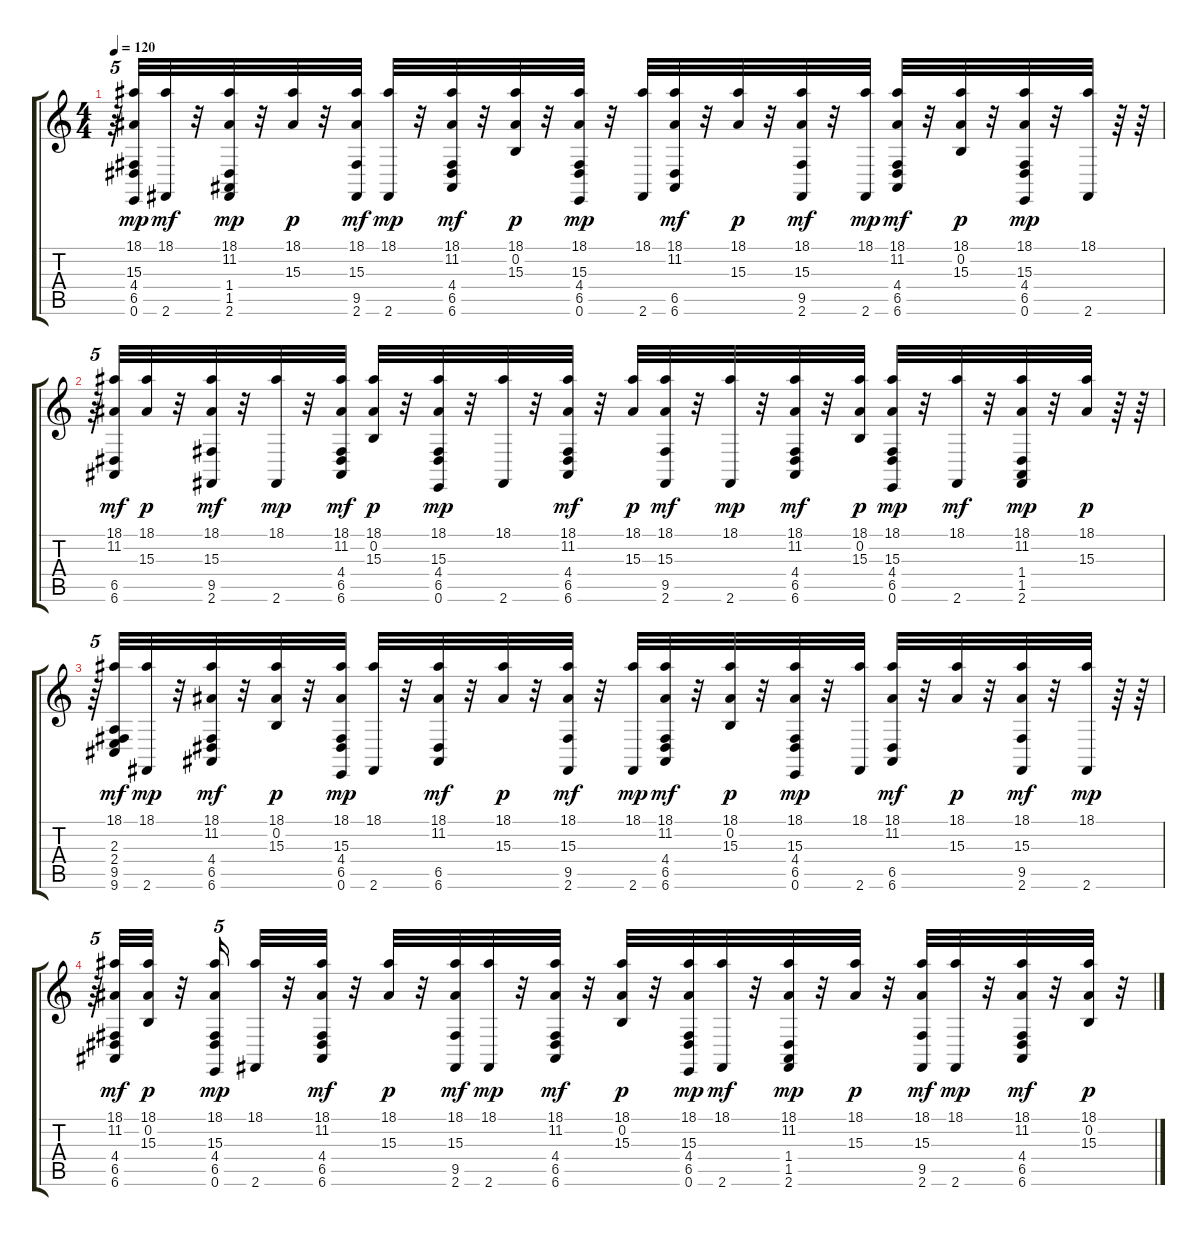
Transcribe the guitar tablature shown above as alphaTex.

\track "" {instrument drawbarorgan}
\staff {score tabs}
\tuning (E4 B3 G3 D3 A2 E2) {hide}
\ts (4 4)
\tempo 120
\clef g2
\ks c
r.64{tu (5 4) dy p} (18.1 15.3 4.4 6.5 0.6).32{dy mp} (18.1 2.6).32{dy mf} r.32 (18.1 11.2 1.4 1.5 2.6).32{dy mp} r.32 (18.1 15.3).32{dy p} r.32 (18.1 15.3 9.5 2.6).32{dy mf} (18.1 2.6).32{dy mp} r.32 (18.1 11.2 4.4 6.5 6.6).32{dy mf} r.32 (18.1 0.2 15.3).32{dy p} r.32 (18.1 15.3 4.4 6.5 0.6).32{dy mp} r.32 (18.1 2.6).32 (18.1 11.2 6.5 6.6).32{dy mf} r.32 (18.1 15.3).32{dy p} r.32 (18.1 15.3 9.5 2.6).32{dy mf} r.32 (18.1 2.6).32{dy mp} (18.1 11.2 4.4 6.5 6.6).32{dy mf} r.32 (18.1 0.2 15.3).32{dy p} r.32 (18.1 15.3 4.4 6.5 0.6).32{dy mp} r.32 (18.1 2.6).32 r.64 r.64 |
r.64{tu (5 4)} (18.1 11.2 6.5 6.6).32{dy mf} (18.1 15.3).32{dy p} r.32 (18.1 15.3 9.5 2.6).32{dy mf} r.32 (18.1 2.6).32{dy mp} r.32 (18.1 11.2 4.4 6.5 6.6).32{dy mf} (18.1 0.2 15.3).32{dy p} r.32 (18.1 15.3 4.4 6.5 0.6).32{dy mp} r.32 (18.1 2.6).32 r.32 (18.1 11.2 4.4 6.5 6.6).32{dy mf} r.32 (18.1 15.3).32{dy p} (18.1 15.3 9.5 2.6).32{dy mf} r.32 (18.1 2.6).32{dy mp} r.32 (18.1 11.2 4.4 6.5 6.6).32{dy mf} r.32 (18.1 0.2 15.3).32{dy p} (18.1 15.3 4.4 6.5 0.6).32{dy mp} r.32 (18.1 2.6).32{dy mf} r.32 (18.1 11.2 1.4 1.5 2.6).32{dy mp} r.32 (18.1 15.3).32{dy p} r.64 r.64 |
r.64{tu (5 4)} (18.1 2.3 2.4 9.5 9.6).32{dy mf} (18.1 2.6).32{dy mp} r.32 (18.1 11.2 4.4 6.5 6.6).32{dy mf} r.32 (18.1 0.2 15.3).32{dy p} r.32 (18.1 15.3 4.4 6.5 0.6).32{dy mp} (18.1 2.6).32 r.32 (18.1 11.2 6.5 6.6).32{dy mf} r.32 (18.1 15.3).32{dy p} r.32 (18.1 15.3 9.5 2.6).32{dy mf} r.32 (18.1 2.6).32{dy mp} (18.1 11.2 4.4 6.5 6.6).32{dy mf} r.32 (18.1 0.2 15.3).32{dy p} r.32 (18.1 15.3 4.4 6.5 0.6).32{dy mp} r.32 (18.1 2.6).32 (18.1 11.2 6.5 6.6).32{dy mf} r.32 (18.1 15.3).32{dy p} r.32 (18.1 15.3 9.5 2.6).32{dy mf} r.32 (18.1 2.6).32{dy mp} r.64 r.64 |
r.64{tu (5 4)} (18.1 11.2 4.4 6.5 6.6).32{dy mf} (18.1 0.2 15.3).32{dy p} r.32 (18.1 15.3 4.4 6.5 0.6).16{tu (5 4) dy mp} (18.1 2.6).32 r.32 (18.1 11.2 4.4 6.5 6.6).32{dy mf} r.32 (18.1 15.3).32{dy p} r.32 (18.1 15.3 9.5 2.6).32{dy mf} (18.1 2.6).32{dy mp} r.32 (18.1 11.2 4.4 6.5 6.6).32{dy mf} r.32 (18.1 0.2 15.3).32{dy p} r.32 (18.1 15.3 4.4 6.5 0.6).32{dy mp} (18.1 2.6).32{dy mf} r.32 (18.1 11.2 1.4 1.5 2.6).32{dy mp} r.32 (18.1 15.3).32{dy p} r.32 (18.1 15.3 9.5 2.6).32{dy mf} (18.1 2.6).32{dy mp} r.32 (18.1 11.2 4.4 6.5 6.6).32{dy mf} r.32 (18.1 0.2 15.3).32{dy p} r.32
